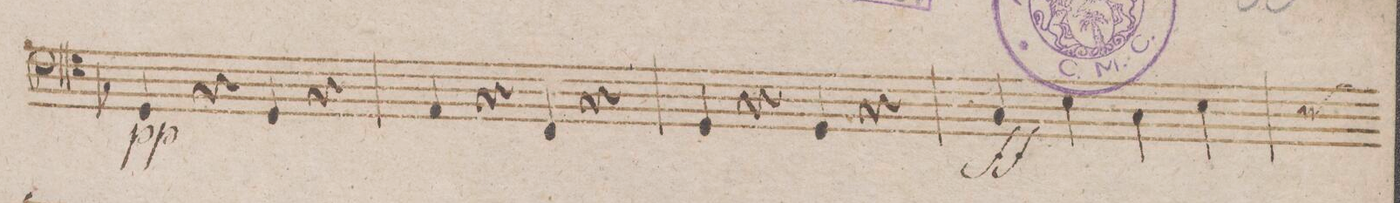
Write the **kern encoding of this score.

**kern	**dynam
*I"Violoncello	*
*clefF4	*
*k[b-]	*
*met(c|)	*
*M2/2	*
4GG/	pp
4r	.
4GG/	.
4r	.
=32	=32
4AA/	.
4r	.
4FF/	.
4r	.
=33	=33
4GG/	.
4r	.
4GG/	.
4r	.
=34	=34
4C/	ff
4E\	.
4C/	.
4E\	.
*custos	*
=35	=35
*-	*-
